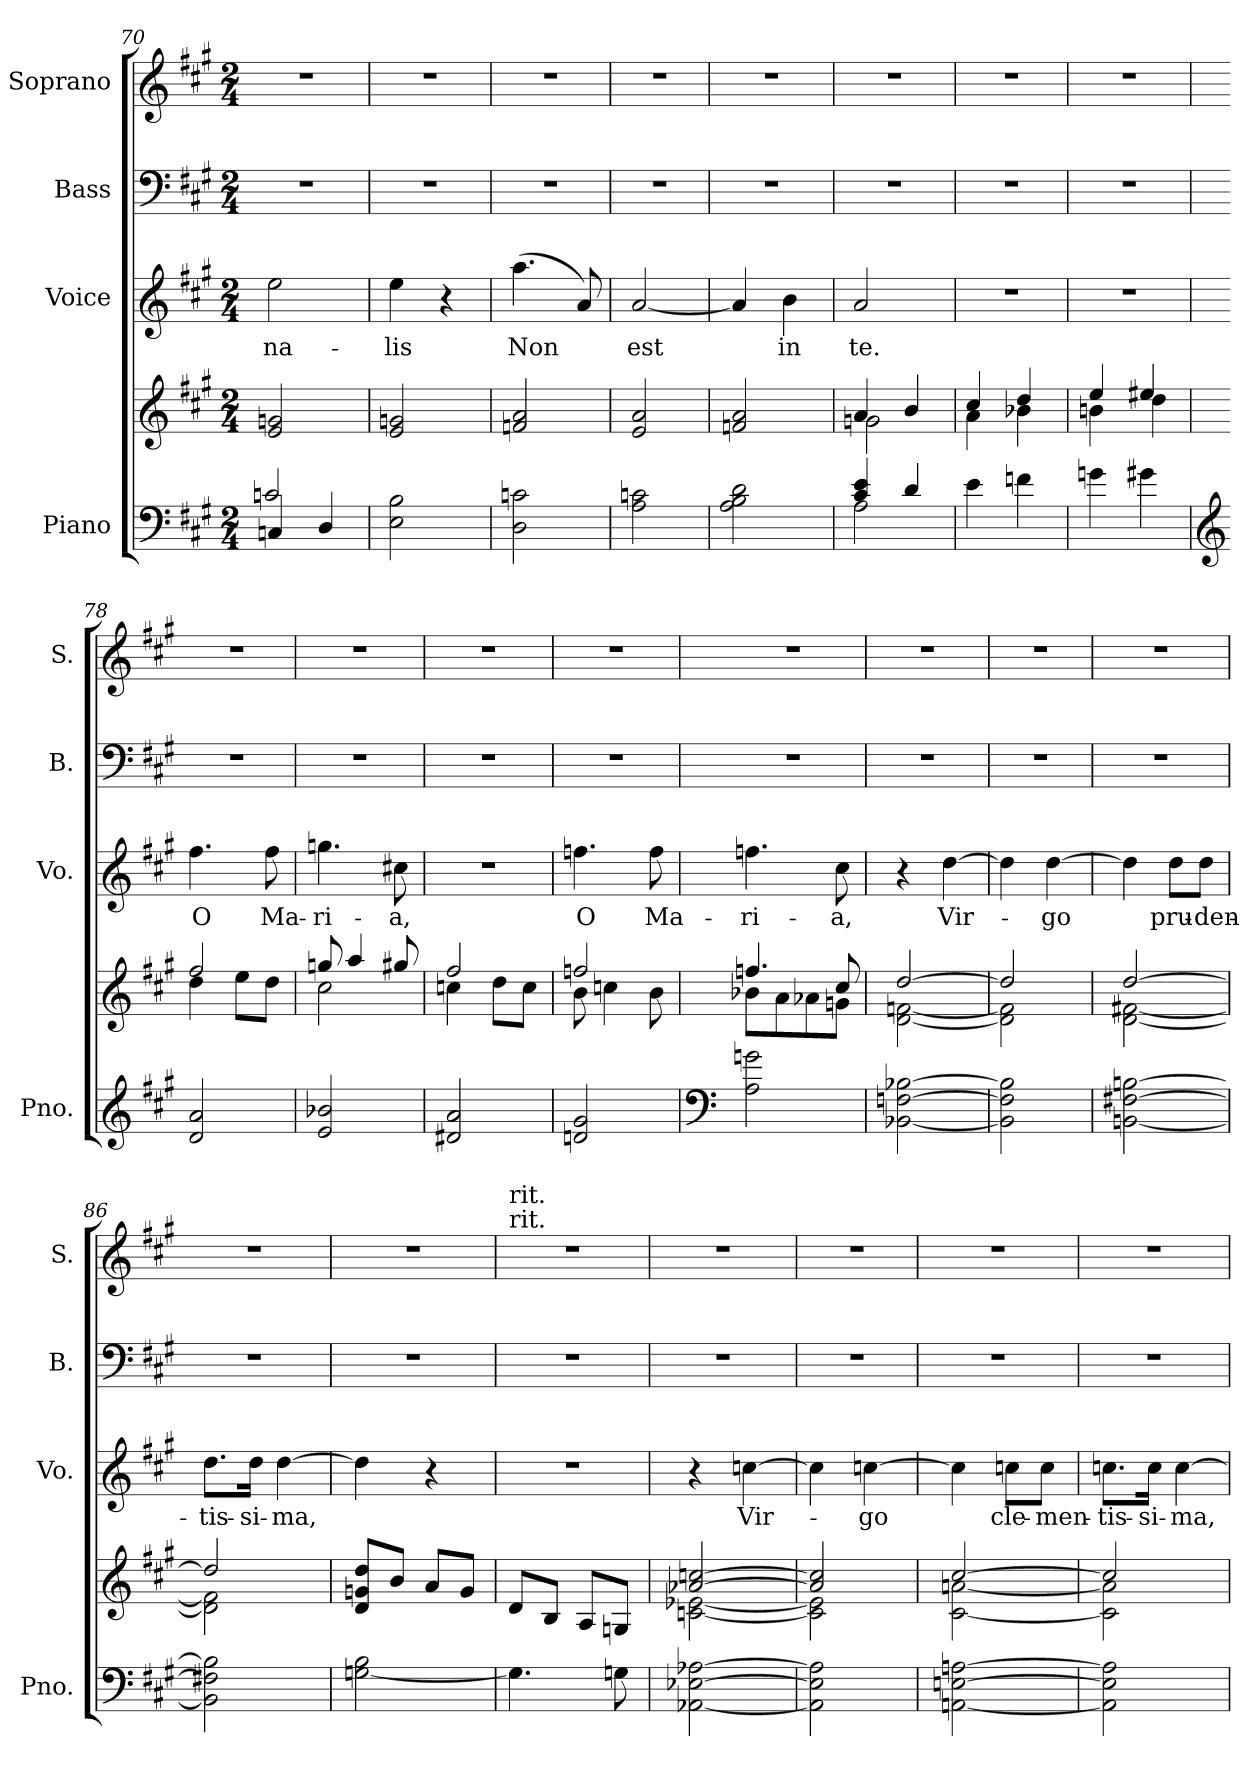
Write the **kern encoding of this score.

**kern	**kern	**kern	**text	**kern	**kern
*part4	*part4	*part3	*part3	*part2	*part1
*staff5	*staff4	*staff3	*staff3	*staff2	*staff1
*I"Piano	*	*I"Voice	*	*I"Bass	*I"Soprano
*I'Pno.	*	*I'Vo.	*	*I'B.	*I'S.
*clefF4	*clefG2	*clefG2	*	*clefF4	*clefG2
*k[f#c#g#]	*k[f#c#g#]	*k[f#c#g#]	*	*k[f#c#g#]	*k[f#c#g#]
*M2/4	*M2/4	*M2/4	*	*M2/4	*M2/4
=70	=70	=70	=70	=70	=70
*^	*	*	*	*	*
!	!	!	!	!LO:LY:b	!	!
4Cn/	2cn/	2e/ 2gn/	2ee\	-na-	2r	2r
4D/	.	.	.	.	.	.
*v	*v	*	*	*	*	*
=71	=71	=71	=71	=71	=71
!	!	!	!LO:LY:b	!	!
2E\ 2B\	2e/ 2gn/	4ee\	-lis	2r	2r
.	.	4r	.	.	.
=72	=72	=72	=72	=72	=72
!	!	!	!LO:LY:b	!	!
2D\ 2cn\	2fn/ 2a/	(>4.aa\	Non	2r	2r
.	.	8a/)	.	.	.
=73	=73	=73	=73	=73	=73
!	!	!	!LO:LY:b	!	!
2A\ 2cn\	2e/ 2a/	[2a/	est	2r	2r
=74	=74	=74	=74	=74	=74
2A\ 2B\ 2d\	2fn/ 2a/	4a/]	.	2r	2r
!	!	!	!LO:LY:b	!	!
.	.	4b\	in	.	.
=75	=75	=75	=75	=75	=75
*^	*^	*	*	*	*
!	!	!	!	!	!LO:LY:b	!	!
4c#/ 4e/	2A\	4a/	2gn\	2a/	te.	2r	2r
4d/	.	4b/	.	.	.	.	.
*v	*v	*	*	*	*	*	*
!!LO:LB:g=z
=76	=76	=76	=76	=76	=76	=76
4e\	4cc#/	4a\	2r	.	2r	2r
4fn\	4dd/	4b-X\	.	.	.	.
=77	=77	=77	=77	=77	=77	=77
4gn\	4ee/	4bn\	2r	.	2r	2r
4g#X\	4ee#X/	4dd\	.	.	.	.
=78	=78	=78	=78	=78	=78	=78
*clefG2	*	*	*	*	*	*
!	!	!	!	!LO:LY:b	!	!
2d/ 2a/	2ff#/	4dd\	4.ff#\	O	2r	2r
.	.	8ee\L	.	.	.	.
!	!	!	!	!LO:LY:b	!	!
.	.	8dd\J	8ff#\	Ma-	.	.
=79	=79	=79	=79	=79	=79	=79
!	!	!	!	!LO:LY:b	!	!
2e/ 2b-X/	8ggn/	2cc#\	4.ggn\	-ri-	2r	2r
.	4aa/	.	.	.	.	.
!	!	!	!	!LO:LY:b	!	!
.	8gg#X/	.	8cc#X\	-a,	.	.
=80	=80	=80	=80	=80	=80	=80
2d#X/ 2a/	2ff#/	4ccn\	2r	.	2r	2r
.	.	8dd\L	.	.	.	.
.	.	8cc\J	.	.	.	.
=81	=81	=81	=81	=81	=81	=81
!	!	!	!	!LO:LY:b	!	!
2dn/ 2g#/	2ffn/	8b\	4.ffn\	O	2r	2r
.	.	4ccn\	.	.	.	.
!	!	!	!	!LO:LY:b	!	!
.	.	8b\	8ff\	Ma-	.	.
=82	=82	=82	=82	=82	=82	=82
*clefF4	*	*	*	*	*	*
!	!	!	!	!LO:LY:b	!	!
2A\ 2gn\	4.ffn/	8b-X\L	4.ffn\	-ri-	2r	2r
.	.	8a\	.	.	.	.
.	.	8a-X\	.	.	.	.
!	!	!	!	!LO:LY:b	!	!
.	8cc#/	8gn\J	8cc#\	-a,	.	.
=83	=83	=83	=83	=83	=83	=83
[2BB-X\ [2Fn\ [2B-X\	[2dd/	[2d\ [2fn\	4r	.	2r	2r
!	!	!	!	!LO:LY:b	!	!
.	.	.	[4dd\	Vir-	.	.
=84	=84	=84	=84	=84	=84	=84
2BB-\] 2F\] 2B-\]	2dd/]	2d\] 2f\]	4dd\]	.	2r	2r
!	!	!	!	!LO:LY:b	!	!
.	.	.	[4dd\	-go	.	.
=85	=85	=85	=85	=85	=85	=85
[2BBn\ [2F#X\ [2Bn\	[2dd/	[2d\ [2f#X\	4dd\]	.	2r	2r
!	!	!	!	!LO:LY:b	!	!
.	.	.	8dd\L	pru-	.	.
!	!	!	!	!LO:LY:b	!	!
.	.	.	8dd\J	-den-	.	.
!!LO:LB:g=z
=86	=86	=86	=86	=86	=86	=86
!	!	!	!	!LO:LY:b	!	!
2BBn\] 2F#X\] 2B\]	2dd/]	2d\] 2f#\]	8.dd\L	-tis-	2r	2r
!	!	!	!	!LO:LY:b	!	!
.	.	.	16dd\Jk	-si-	.	.
!	!	!	!	!LO:LY:b	!	!
.	.	.	[4dd\	-ma,	.	.
*	*v	*v	*	*	*	*
=87	=87	=87	=87	=87	=87
[2Gn\ 2B\	8d/ 8gn/ 8dd/L	4dd\]	.	2r	2r
.	8b/J	.	.	.	.
.	8a/L	4r	.	.	.
.	8g/J	.	.	.	.
=88	=88	=88	=88	=88	=88
!	!	!	!	!	!LO:TX:a:t=rit.
!	!	!	!	!	!LO:TX:a:t=rit.
4.G\]	8d/L	2r	.	2r	2r
.	8B/J	.	.	.	.
.	8A/L	.	.	.	.
8Gn\	8Gn/J	.	.	.	.
=89	=89	=89	=89	=89	=89
*	*^	*	*	*	*
[2AA-X\ [2E-X\ [2A-X\	[2a-X/ [2ccn/	[2cn\ [2e-X\	4r	.	2r	2r
!	!	!	!	!LO:LY:b	!	!
.	.	.	[4ccn\	Vir-	.	.
=90	=90	=90	=90	=90	=90	=90
2AA-\] 2E-\] 2A-\]	2a-/] 2cc/]	2c\] 2e-\]	4cc\]	.	2r	2r
!	!	!	!	!LO:LY:b	!	!
.	.	.	[4ccn\	-go	.	.
=91	=91	=91	=91	=91	=91	=91
[2AAn\ [2En\ [2An\	[2cc#/	[2c#\ [2an\	4cc\]	.	2r	2r
!	!	!	!	!LO:LY:b	!	!
.	.	.	8ccn\L	cle-	.	.
!	!	!	!	!LO:LY:b	!	!
.	.	.	8cc\J	-men-	.	.
=92	=92	=92	=92	=92	=92	=92
!	!	!	!	!LO:LY:b	!	!
2AAn\] 2En\] 2An\]	2cc#/]	2c#\] 2an\]	8.ccn\L	-tis-	2r	2r
!	!	!	!	!LO:LY:b	!	!
.	.	.	16cc\Jk	-si-	.	.
!	!	!	!	!LO:LY:b	!	!
.	.	.	[4cc\	-ma,	.	.
*	*v	*v	*	*	*	*
=	=	=	=	=	=
*-	*-	*-	*-	*-	*-
